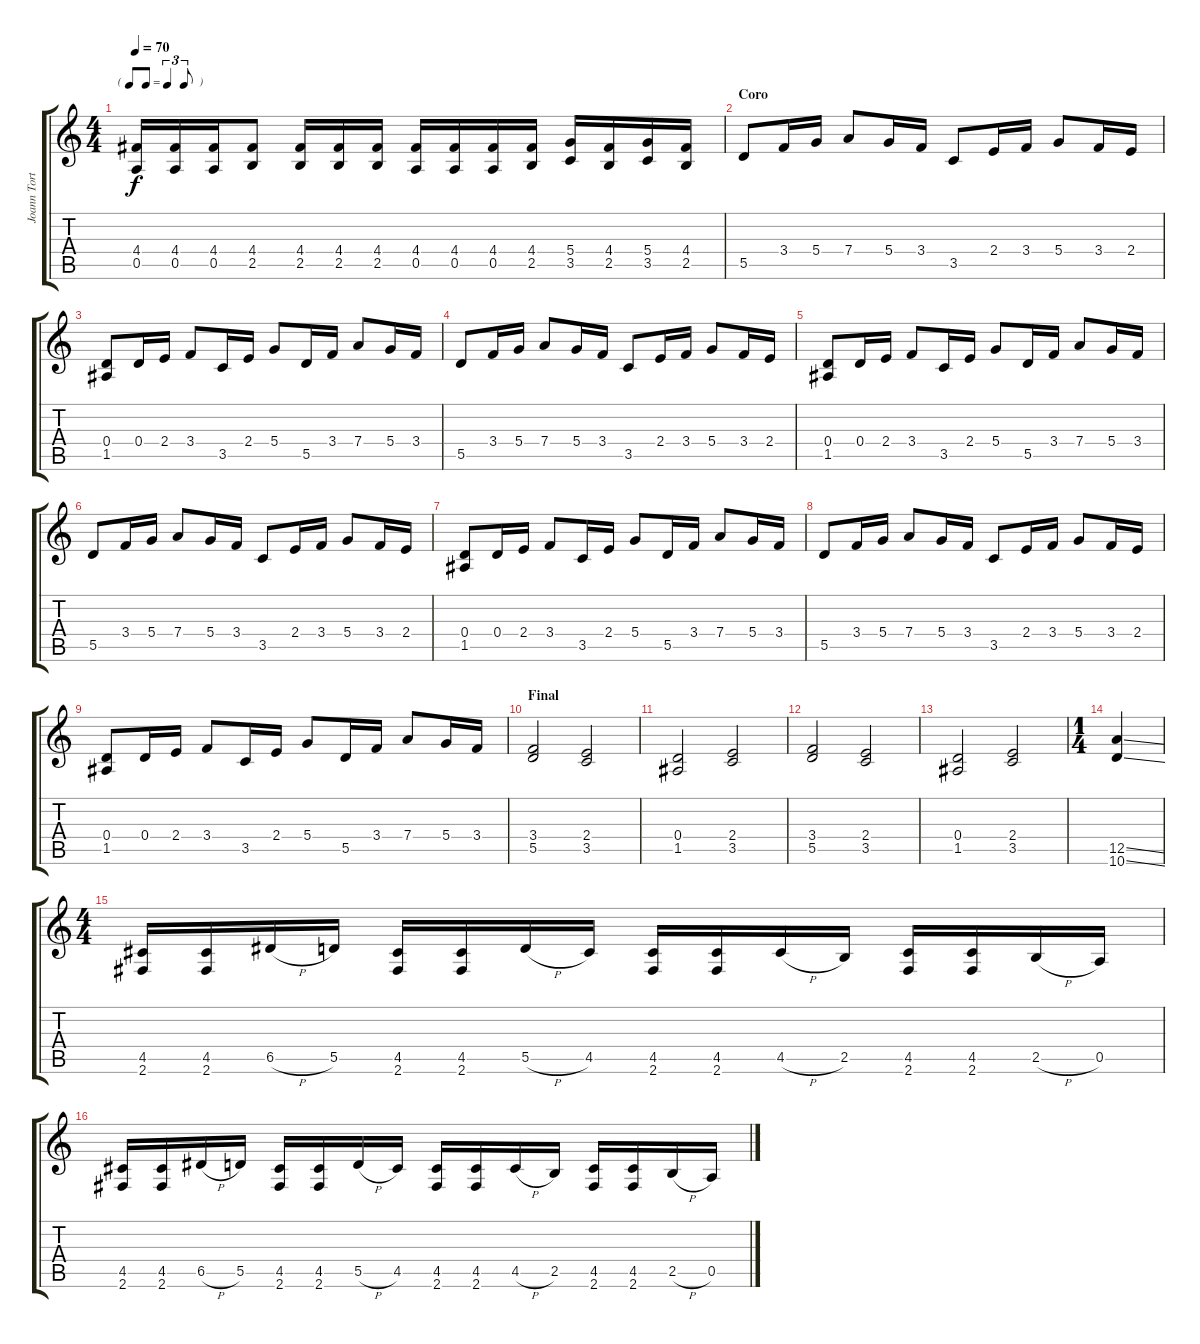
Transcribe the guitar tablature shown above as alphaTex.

\track ("Joann Tortolero (1 Guitarra)" "Joann Tort") {instrument acousticguitarnylon}
\staff {score tabs}
\tuning (E4 B3 G3 D3 A2 E2) {hide}
\ts (4 4)
\tf triplet8th
\tempo 70
\clef g2
\ks c
(4.4 0.5).16{dy f} (4.4 0.5).16 (4.4 0.5).16 (4.4 2.5).8 (4.4 2.5).16 (4.4 2.5).16 (4.4 2.5).16 (4.4 0.5).16 (4.4 0.5).16 (4.4 0.5).16 (4.4 2.5).16{instrument distortionguitar} (5.4 3.5).16 (4.4 2.5).16 (5.4 3.5).16 (4.4 2.5).16 |
\section ("" "Coro")
5.5.8{instrument distortionguitar} 3.4.16 5.4.16 7.4.8 5.4.16 3.4.16 3.5.8 2.4.16 3.4.16 5.4.8 3.4.16 2.4.16 |
(0.4 1.5).8 0.4.16 2.4.16 3.4.8 3.5.16 2.4.16 5.4.8 5.5.16 3.4.16 7.4.8 5.4.16 3.4.16 |
5.5.8{instrument distortionguitar} 3.4.16 5.4.16 7.4.8 5.4.16 3.4.16 3.5.8 2.4.16 3.4.16 5.4.8 3.4.16 2.4.16 |
(0.4 1.5).8 0.4.16 2.4.16 3.4.8 3.5.16 2.4.16 5.4.8 5.5.16 3.4.16 7.4.8 5.4.16 3.4.16 |
5.5.8{instrument distortionguitar} 3.4.16 5.4.16 7.4.8 5.4.16 3.4.16 3.5.8 2.4.16 3.4.16 5.4.8 3.4.16 2.4.16 |
(0.4 1.5).8 0.4.16 2.4.16 3.4.8 3.5.16 2.4.16 5.4.8 5.5.16 3.4.16 7.4.8 5.4.16 3.4.16 |
5.5.8 3.4.16 5.4.16 7.4.8 5.4.16 3.4.16 3.5.8 2.4.16 3.4.16 5.4.8 3.4.16 2.4.16 |
(0.4 1.5).8 0.4.16 2.4.16 3.4.8 3.5.16 2.4.16 5.4.8 5.5.16 3.4.16 7.4.8 5.4.16 3.4.16 |
\section ("" "Final")
(3.4 5.5).2 (2.4 3.5).2 |
(0.4 1.5).2 (2.4 3.5).2 |
(3.4 5.5).2 (2.4 3.5).2 |
(0.4 1.5).2 (2.4 3.5).2 |
\ts (1 4)
(12.5{ss} 10.6{ss}).4 |
\ts (4 4)
(4.5 2.6).16 (4.5 2.6).16 6.5{h}.16 5.5.16 (4.5 2.6).16 (4.5 2.6).16 5.5{h}.16 4.5.16 (4.5 2.6).16 (4.5 2.6).16 4.5{h}.16 2.5.16 (4.5 2.6).16 (4.5 2.6).16 2.5{h}.16 0.5.16 |
(4.5 2.6).16 (4.5 2.6).16 6.5{h}.16 5.5.16 (4.5 2.6).16 (4.5 2.6).16 5.5{h}.16 4.5.16 (4.5 2.6).16 (4.5 2.6).16 4.5{h}.16 2.5.16 (4.5 2.6).16 (4.5 2.6).16 2.5{h}.16 0.5.16
